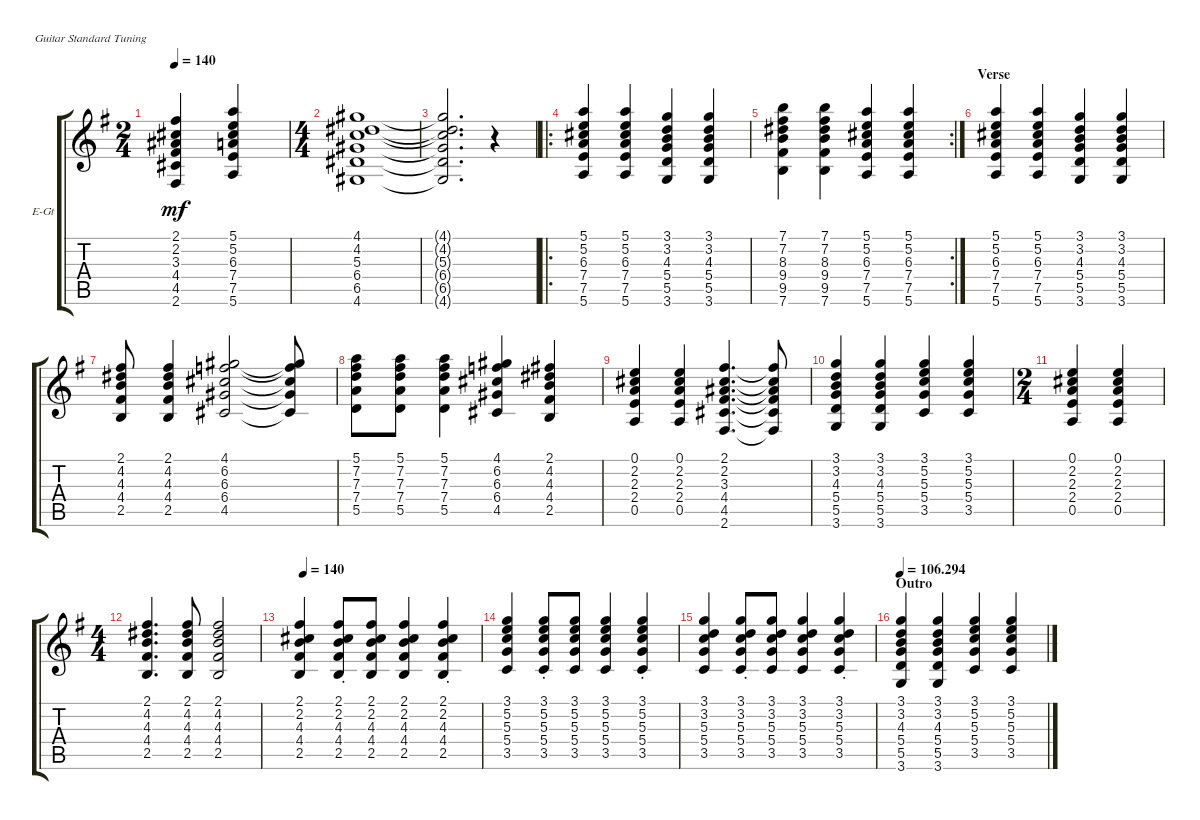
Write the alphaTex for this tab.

\defaultSystemsLayout 4
\bracketExtendMode groupsimilarinstruments
\firstSystemTrackNameOrientation horizontal
\otherSystemsTrackNameOrientation horizontal
\track ("Electric Guitar" "E-Gt") {instrument electricguitarclean}
\staff {score tabs}
\tuning (E4 B3 G3 D3 A2 E2)
\ts (2 4)
\tempo 140
\clef g2
\ks g
(2.1 2.2 3.3 4.4 4.5 2.6).4{dy mf} (5.1 5.2 6.3 7.4 7.5 5.6).4 |
\ts (4 4)
(4.1 4.2 5.3 6.4 6.5 4.6).1 |
(4.1{t} 4.2{t} 5.3{t} 6.4{t} 6.5{t} 4.6{t}).2{d} r.4 |
\ro
(5.6 7.5 7.4 6.3 5.2 5.1).4 (5.6 7.5 7.4 6.3 5.2 5.1).4 (3.6 5.5 5.4 4.3 3.2 3.1).4 (3.6 5.5 5.4 4.3 3.2 3.1).4 |
\rc 2
(7.6 9.5 9.4 8.3 7.2 7.1).4 (7.6 9.5 9.4 8.3 7.2 7.1).4 (5.6 7.5 7.4 6.3 5.2 5.1).4 (5.6 7.5 7.4 6.3 5.2 5.1).4 |
\section ("" "Verse")
(5.6 7.5 7.4 6.3 5.2 5.1).4 (5.6 7.5 7.4 6.3 5.2 5.1).4 (3.6 5.5 5.4 4.3 3.2 3.1).4 (3.6 5.5 5.4 4.3 3.2 3.1).4 |
(2.5 4.4 4.3 4.2 2.1).8 (2.5 4.4 4.3 4.2 2.1).4 (4.5 6.4 6.3 6.2 4.1).2 (4.5{t} 6.4{t} 6.3{t} 6.2{t} 4.1{t}).8 |
(5.5 7.4 7.3 7.2 5.1).8 (5.5 7.4 7.3 7.2 5.1).8 (5.5 7.4 7.3 7.2 5.1).4 (4.5 6.4 6.3 6.2 4.1).4 (2.5 4.4 4.3 4.2 2.1).4 |
(0.5 2.4 2.3 2.2 0.1).4 (0.5 2.4 2.3 2.2 0.1).4 (2.6 4.5 4.4 3.3 2.2 2.1).4{d} (2.6{t} 4.5{t} 4.4{t} 3.3{t} 2.2{t} 2.1{t}).8 |
(3.6 5.5 5.4 4.3 3.2 3.1).4 (3.6 5.5 5.4 4.3 3.2 3.1).4 (3.5 5.4 5.3 5.2 3.1).4 (3.5 5.4 5.3 5.2 3.1).4 |
\ts (2 4)
(0.5 2.4 2.3 2.2 0.1).4 (0.5 2.4 2.3 2.2 0.1).4 |
\ts (4 4)
(2.5 4.4 4.3 4.2 2.1).4{d} (2.5 4.4 4.3 4.2 2.1).8 (2.5 4.4 4.3 4.2 2.1).2 |
\tempo 140
(2.5 4.4 4.3 2.2 2.1).4 (2.5{st} 4.4{st} 4.3{st} 2.2{st} 2.1{st}).8 (2.5 4.4 4.3 2.2 2.1).8 (2.5 4.4 4.3 2.2 2.1).4 (2.1{st} 2.2{st} 4.3{st} 4.4{st} 2.5{st}).4 |
(3.5 5.4 5.3 5.2 3.1).4 (3.5{st} 5.4{st} 5.3{st} 5.2{st} 3.1{st}).8 (3.5 5.4 5.3 5.2 3.1).8 (3.5 5.4 5.3 5.2 3.1).4 (3.5{st} 5.4{st} 5.3{st} 5.2{st} 3.1{st}).4 |
(3.5 5.4 5.3 3.2 3.1).4 (3.5{st} 5.4{st} 5.3{st} 3.2{st} 3.1{st}).8 (3.5 5.4 5.3 3.2 3.1).8 (3.5 5.4 5.3 3.2 3.1).4 (3.5{st} 5.4{st} 5.3{st} 3.2{st} 3.1{st}).4 |
\section ("" "Outro")
\tempo
106.294 (3.6 5.5 5.4 4.3 3.2 3.1).4 (3.6 5.5 5.4 4.3 3.2 3.1).4 (3.5 5.4 5.3 5.2 3.1).4 (3.5 5.4 5.3 5.2 3.1).4
